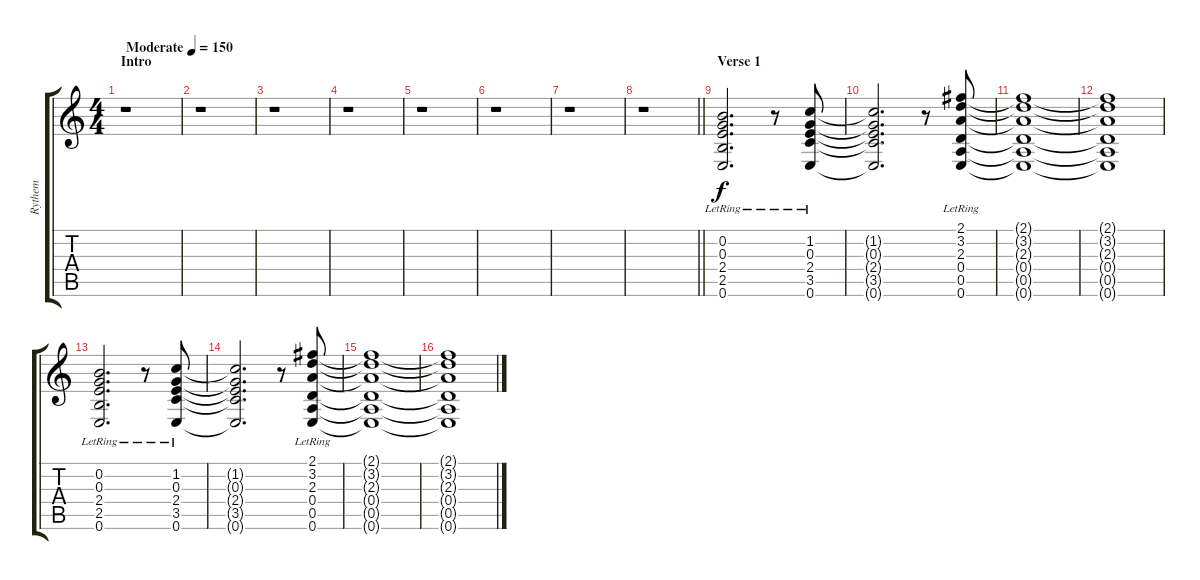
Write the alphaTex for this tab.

\track ("Rythem" "Rythem") {instrument acousticguitarsteel}
\staff {score tabs}
\tuning (E4 B3 G3 D3 A2 E2) {hide}
\ts (4 4)
\section ("" "Intro")
\tempo (150 "Moderate")
\clef g2
\ks c
r.1{dy f instrument acousticguitarsteel} |
r.1 |
r.1 |
r.1 |
r.1 |
r.1 |
r.1 |
\barLineRight lightlight
r.1 |
\section ("" "Verse 1")
(0.2{lr} 0.3{lr} 2.4{lr} 2.5{lr} 0.6{lr}).2{d} r.8 (1.2{lr} 0.3{lr} 2.4{lr} 3.5{lr} 0.6{lr}).8 |
(1.2{t} 0.3{t} 2.4{t} 3.5{t} 0.6{t}).2{d} r.8 (2.1{lr} 3.2{lr} 2.3{lr} 0.4{lr} 0.5{lr} 0.6{lr}).8 |
(2.1{t} 3.2{t} 2.3{t} 0.4{t} 0.5{t} 0.6{t}).1 |
(2.1{t} 3.2{t} 2.3{t} 0.4{t} 0.5{t} 0.6{t}).1 |
(0.2{lr} 0.3{lr} 2.4{lr} 2.5{lr} 0.6{lr}).2{d} r.8 (1.2{lr} 0.3{lr} 2.4{lr} 3.5{lr} 0.6{lr}).8 |
(1.2{t} 0.3{t} 2.4{t} 3.5{t} 0.6{t}).2{d} r.8 (2.1{lr} 3.2{lr} 2.3{lr} 0.4{lr} 0.5{lr} 0.6{lr}).8 |
(2.1{t} 3.2{t} 2.3{t} 0.4{t} 0.5{t} 0.6{t}).1 |
(2.1{t} 3.2{t} 2.3{t} 0.4{t} 0.5{t} 0.6{t}).1
